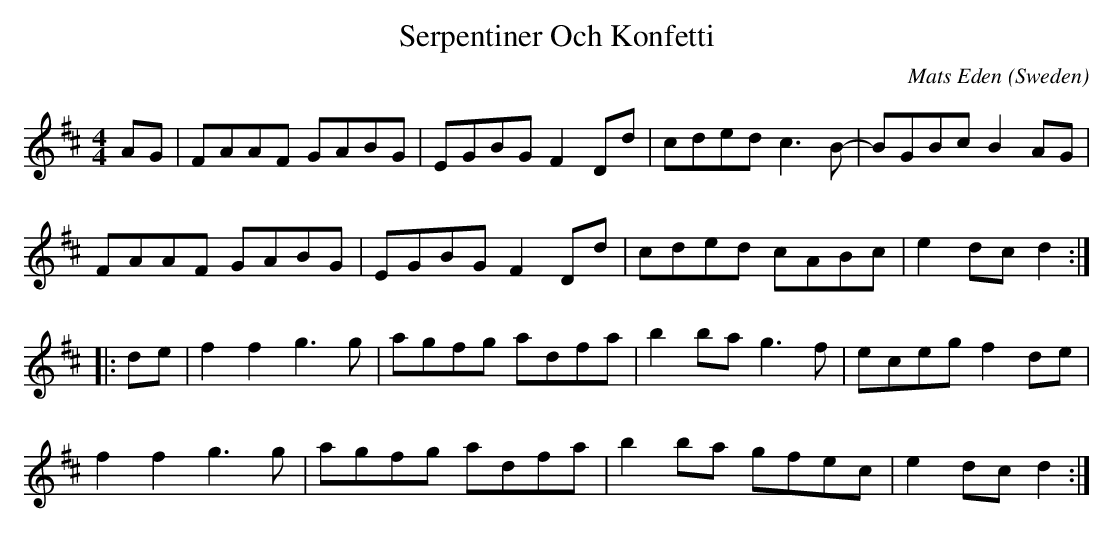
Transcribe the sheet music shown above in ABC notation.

X:1
T: Serpentiner Och Konfetti
O: Sweden
C: Mats Eden
M: 4/4
L: 1/8
K: D
AG | FAAF GABG | EGBG F2Dd | cded c3B |-BGBc B2AG |
FAAF GABG | EGBG F2Dd | cded cABc | e2dc d2 ::
de |f2 f2 g3 g | agfg adfa | b2ba g3f | eceg f2de |
f2 f2 g3 g | agfg adfa | b2 ba gfec | e2dc d2 :|
